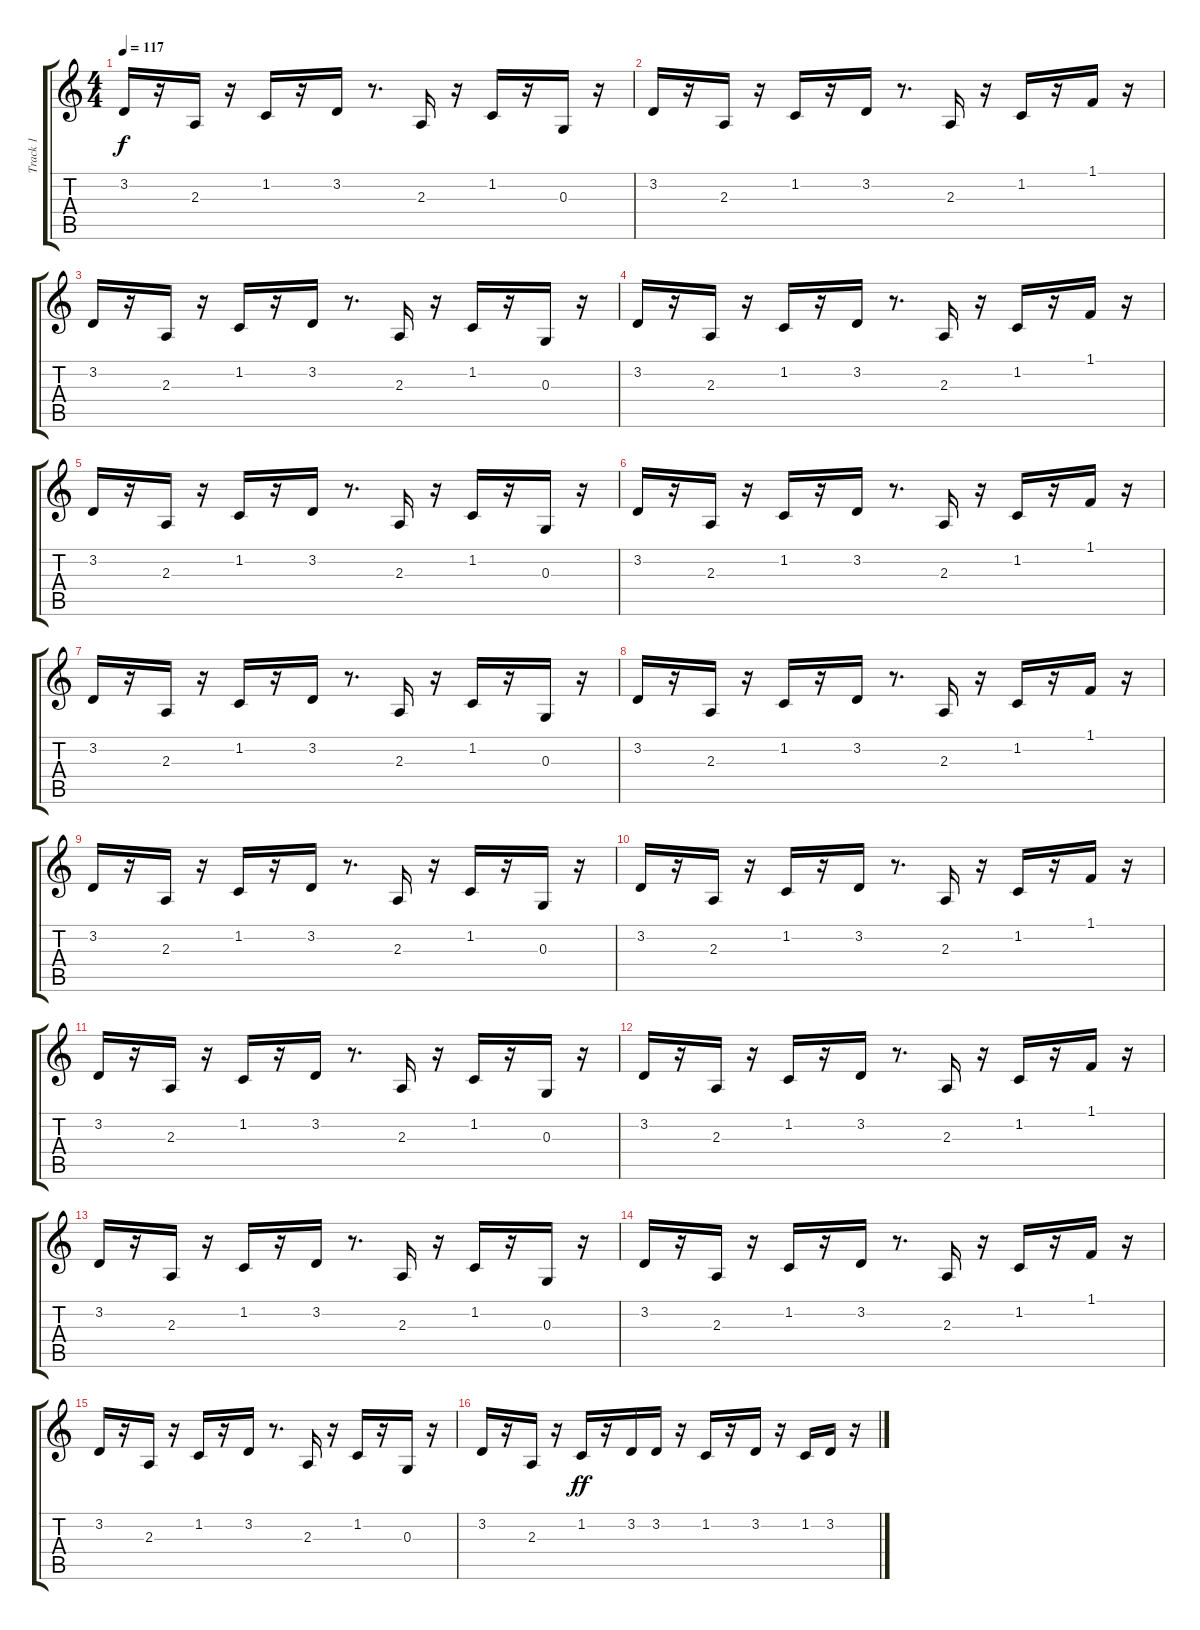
\track ("Track 1" "Track 1") {instrument pizzicatostrings}
\staff {score tabs}
\tuning (E4 B3 G3 D3 A2 E2) {hide}
\ts (4 4)
\tempo 117
\clef g2
\ks c
3.2.16{dy f} r.16 2.3.16 r.16 1.2.16 r.16 3.2.16 r.8{d} 2.3.16 r.16 1.2.16 r.16 0.3.16 r.16 |
3.2.16 r.16 2.3.16 r.16 1.2.16 r.16 3.2.16 r.8{d} 2.3.16 r.16 1.2.16 r.16 1.1.16 r.16 |
3.2.16 r.16 2.3.16 r.16 1.2.16 r.16 3.2.16 r.8{d} 2.3.16 r.16 1.2.16 r.16 0.3.16 r.16 |
3.2.16 r.16 2.3.16 r.16 1.2.16 r.16 3.2.16 r.8{d} 2.3.16 r.16 1.2.16 r.16 1.1.16 r.16 |
3.2.16 r.16 2.3.16 r.16 1.2.16 r.16 3.2.16 r.8{d} 2.3.16 r.16 1.2.16 r.16 0.3.16 r.16 |
3.2.16 r.16 2.3.16 r.16 1.2.16 r.16 3.2.16 r.8{d} 2.3.16 r.16 1.2.16 r.16 1.1.16 r.16 |
3.2.16 r.16 2.3.16 r.16 1.2.16 r.16 3.2.16 r.8{d} 2.3.16 r.16 1.2.16 r.16 0.3.16 r.16 |
3.2.16 r.16 2.3.16 r.16 1.2.16 r.16 3.2.16 r.8{d} 2.3.16 r.16 1.2.16 r.16 1.1.16 r.16 |
3.2.16 r.16 2.3.16 r.16 1.2.16 r.16 3.2.16 r.8{d} 2.3.16 r.16 1.2.16 r.16 0.3.16 r.16 |
3.2.16 r.16 2.3.16 r.16 1.2.16 r.16 3.2.16 r.8{d} 2.3.16 r.16 1.2.16 r.16 1.1.16 r.16 |
3.2.16 r.16 2.3.16 r.16 1.2.16 r.16 3.2.16 r.8{d} 2.3.16 r.16 1.2.16 r.16 0.3.16 r.16 |
3.2.16 r.16 2.3.16 r.16 1.2.16 r.16 3.2.16 r.8{d} 2.3.16 r.16 1.2.16 r.16 1.1.16 r.16 |
3.2.16 r.16 2.3.16 r.16 1.2.16 r.16 3.2.16 r.8{d} 2.3.16 r.16 1.2.16 r.16 0.3.16 r.16 |
3.2.16 r.16 2.3.16 r.16 1.2.16 r.16 3.2.16 r.8{d} 2.3.16 r.16 1.2.16 r.16 1.1.16 r.16 |
3.2.16 r.16 2.3.16 r.16 1.2.16 r.16 3.2.16 r.8{d} 2.3.16 r.16 1.2.16 r.16 0.3.16 r.16 |
3.2.16 r.16 2.3.16 r.16 1.2.16{dy ff} r.16 3.2.16 3.2.16 r.16 1.2.16 r.16 3.2.16 r.16 1.2.16 3.2.16 r.16
